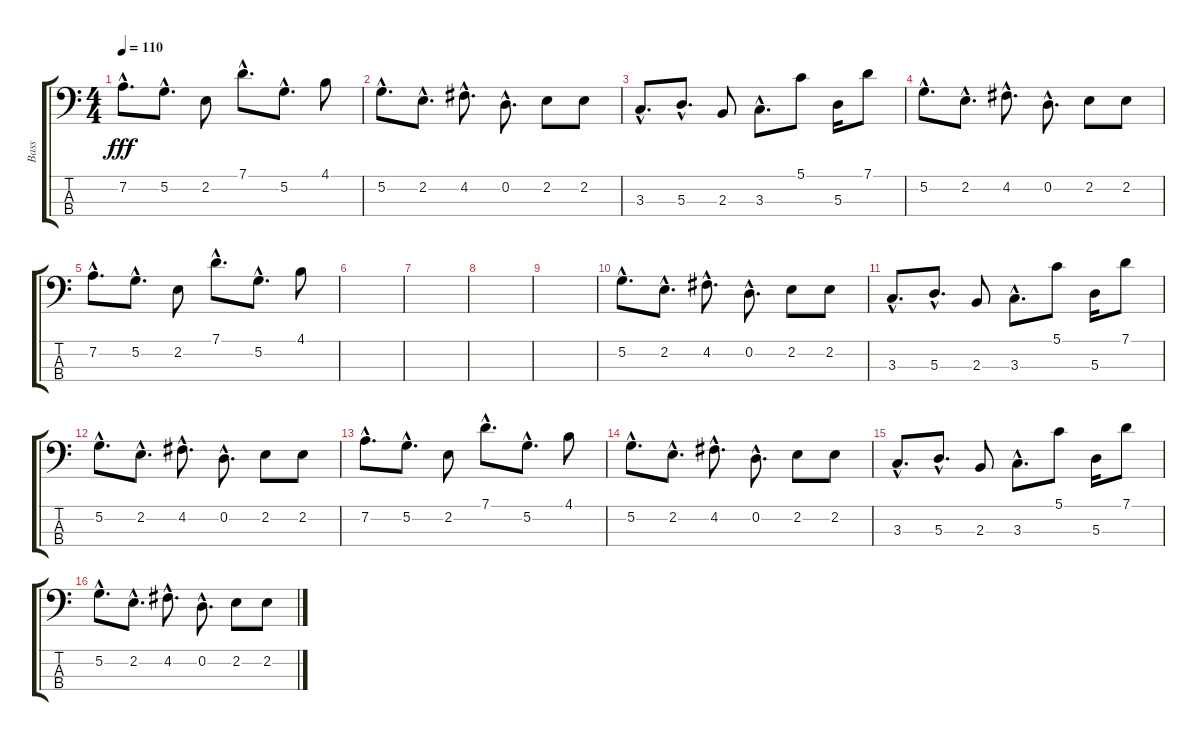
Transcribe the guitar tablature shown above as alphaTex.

\track ("Bass" "Bass") {instrument synthbass1}
\staff {score tabs}
\tuning (G2 D2 A1 E1) {hide}
\ts (4 4)
\tempo 110
\clef f4
\ks c
7.2{hac}.8{d dy fff} 5.2{hac}.8{d} 2.2.8 7.1{hac}.8{d} 5.2{hac}.8{d} 4.1.8 |
5.2{hac}.8{d} 2.2{hac}.8{d} 4.2{hac}.8{d} 0.2{hac}.8{d} 2.2.8 2.2.8 |
3.3{hac}.8{d} 5.3{hac}.8{d} 2.3.8 3.3{hac}.8{d} 5.1.8 5.3.16 7.1.8 |
5.2{hac}.8{d} 2.2{hac}.8{d} 4.2{hac}.8{d} 0.2{hac}.8{d} 2.2.8 2.2.8 |
7.2{hac}.8{d} 5.2{hac}.8{d} 2.2.8 7.1{hac}.8{d} 5.2{hac}.8{d} 4.1.8 |
|
|
|
|
5.2{hac}.8{d} 2.2{hac}.8{d} 4.2{hac}.8{d} 0.2{hac}.8{d} 2.2.8 2.2.8 |
3.3{hac}.8{d} 5.3{hac}.8{d} 2.3.8 3.3{hac}.8{d} 5.1.8 5.3.16 7.1.8 |
5.2{hac}.8{d} 2.2{hac}.8{d} 4.2{hac}.8{d} 0.2{hac}.8{d} 2.2.8 2.2.8 |
7.2{hac}.8{d} 5.2{hac}.8{d} 2.2.8 7.1{hac}.8{d} 5.2{hac}.8{d} 4.1.8 |
5.2{hac}.8{d} 2.2{hac}.8{d} 4.2{hac}.8{d} 0.2{hac}.8{d} 2.2.8 2.2.8 |
3.3{hac}.8{d} 5.3{hac}.8{d} 2.3.8 3.3{hac}.8{d} 5.1.8 5.3.16 7.1.8 |
5.2{hac}.8{d} 2.2{hac}.8{d} 4.2{hac}.8{d} 0.2{hac}.8{d} 2.2.8 2.2.8
